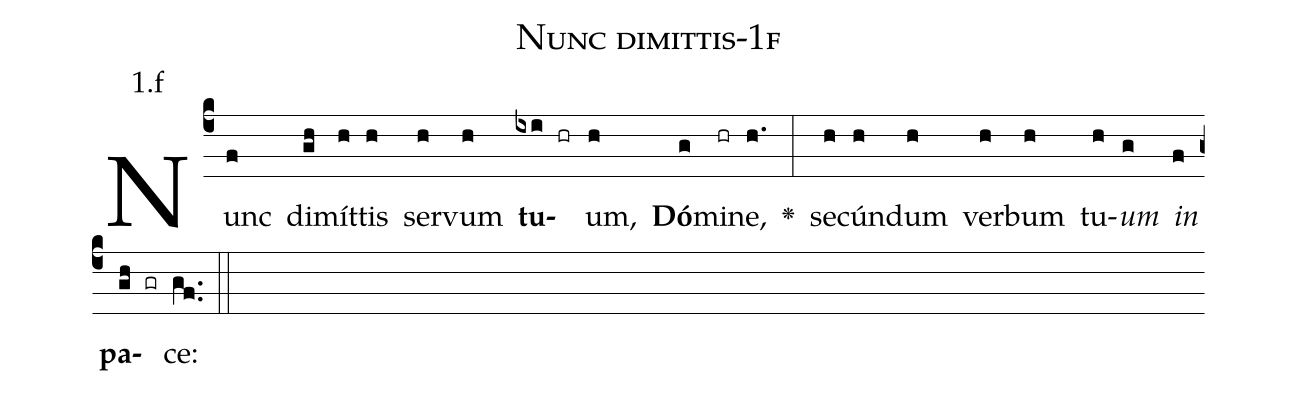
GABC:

name: Nunc dimittis-1f;
annotation: 1.f;
%%
(c4)Nunc(f) di(gh)mít(h)tis(h) ser(h)vum(h) <b>tu</b>(ixi hr)um,(h) <b>Dó</b>(g)mi(hr)ne,(h.) <v>\greheightstar</v>(:) se(h)cún(h)dum(h) ver(h)bum(h) tu(h)<i>um</i>(g) <i>in</i>(f) <b>pa</b>(gh gr)ce:(gf..) (::)


%E(h) u(h) o(g) u(f) a(gh) e.(gf..) (::)
